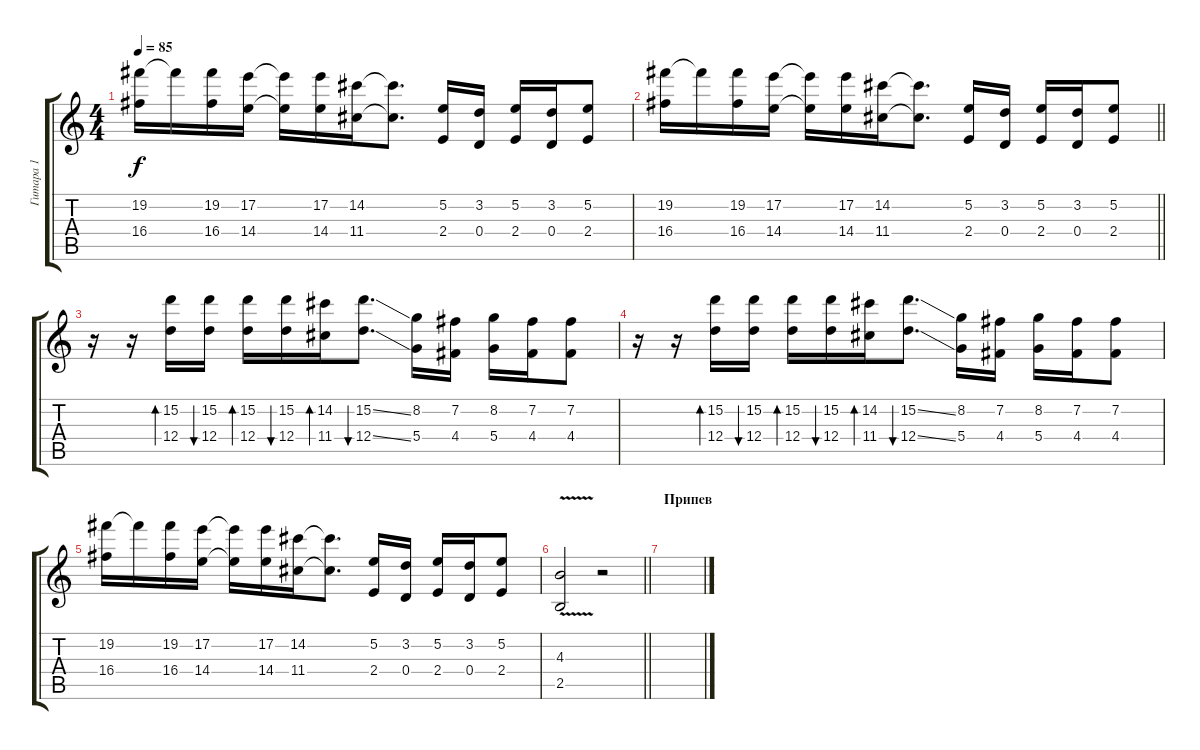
\track ("Гитара 1" "Гитара 1") {instrument distortionguitar}
\staff {score tabs}
\tuning (E4 B3 G3 D3 A2 E2) {hide}
\ts (4 4)
\tempo 85
\clef g2
\ks c
(19.2 16.4).16{dy f} 19.2{t}.16 (19.2 16.4).16 (17.2 14.4).16 (17.2{t} 14.4{t}).16 (17.2 14.4).16 (14.2 11.4).16 (14.2{t} 11.4{t}).8{d} (5.2 2.4).16 (3.2 0.4).16 (5.2 2.4).16 (3.2 0.4).16 (5.2 2.4).8 |
\barLineRight lightlight
(19.2 16.4).16 19.2{t}.16 (19.2 16.4).16 (17.2 14.4).16 (17.2{t} 14.4{t}).16 (17.2 14.4).16 (14.2 11.4).16 (14.2{t} 11.4{t}).8{d} (5.2 2.4).16 (3.2 0.4).16 (5.2 2.4).16 (3.2 0.4).16 (5.2 2.4).8 |
r.16 r.16 (15.2 12.4).16{bd 60} (15.2 12.4).16{bu 60} (15.2 12.4).16{bd 60} (15.2 12.4).16{bu 60} (14.2 11.4).16{bd 60} (15.2{ss} 12.4{ss}).8{d bu 60} (8.2 5.4).16 (7.2 4.4).16 (8.2 5.4).16 (7.2 4.4).16 (7.2 4.4).8 |
r.16 r.16 (15.2 12.4).16{bd 60} (15.2 12.4).16{bu 60} (15.2 12.4).16{bd 60} (15.2 12.4).16{bu 60} (14.2 11.4).16{bd 60} (15.2{ss} 12.4{ss}).8{d bu 60} (8.2 5.4).16 (7.2 4.4).16 (8.2 5.4).16 (7.2 4.4).16 (7.2 4.4).8 |
(19.2 16.4).16 19.2{t}.16 (19.2 16.4).16 (17.2 14.4).16 (17.2{t} 14.4{t}).16 (17.2 14.4).16 (14.2 11.4).16 (14.2{t} 11.4{t}).8{d} (5.2 2.4).16 (3.2 0.4).16 (5.2 2.4).16 (3.2 0.4).16 (5.2 2.4).8 |
\barLineRight lightlight
(4.3{v} 2.5{v}).2 r.2 |
\section ("" "Припев")
